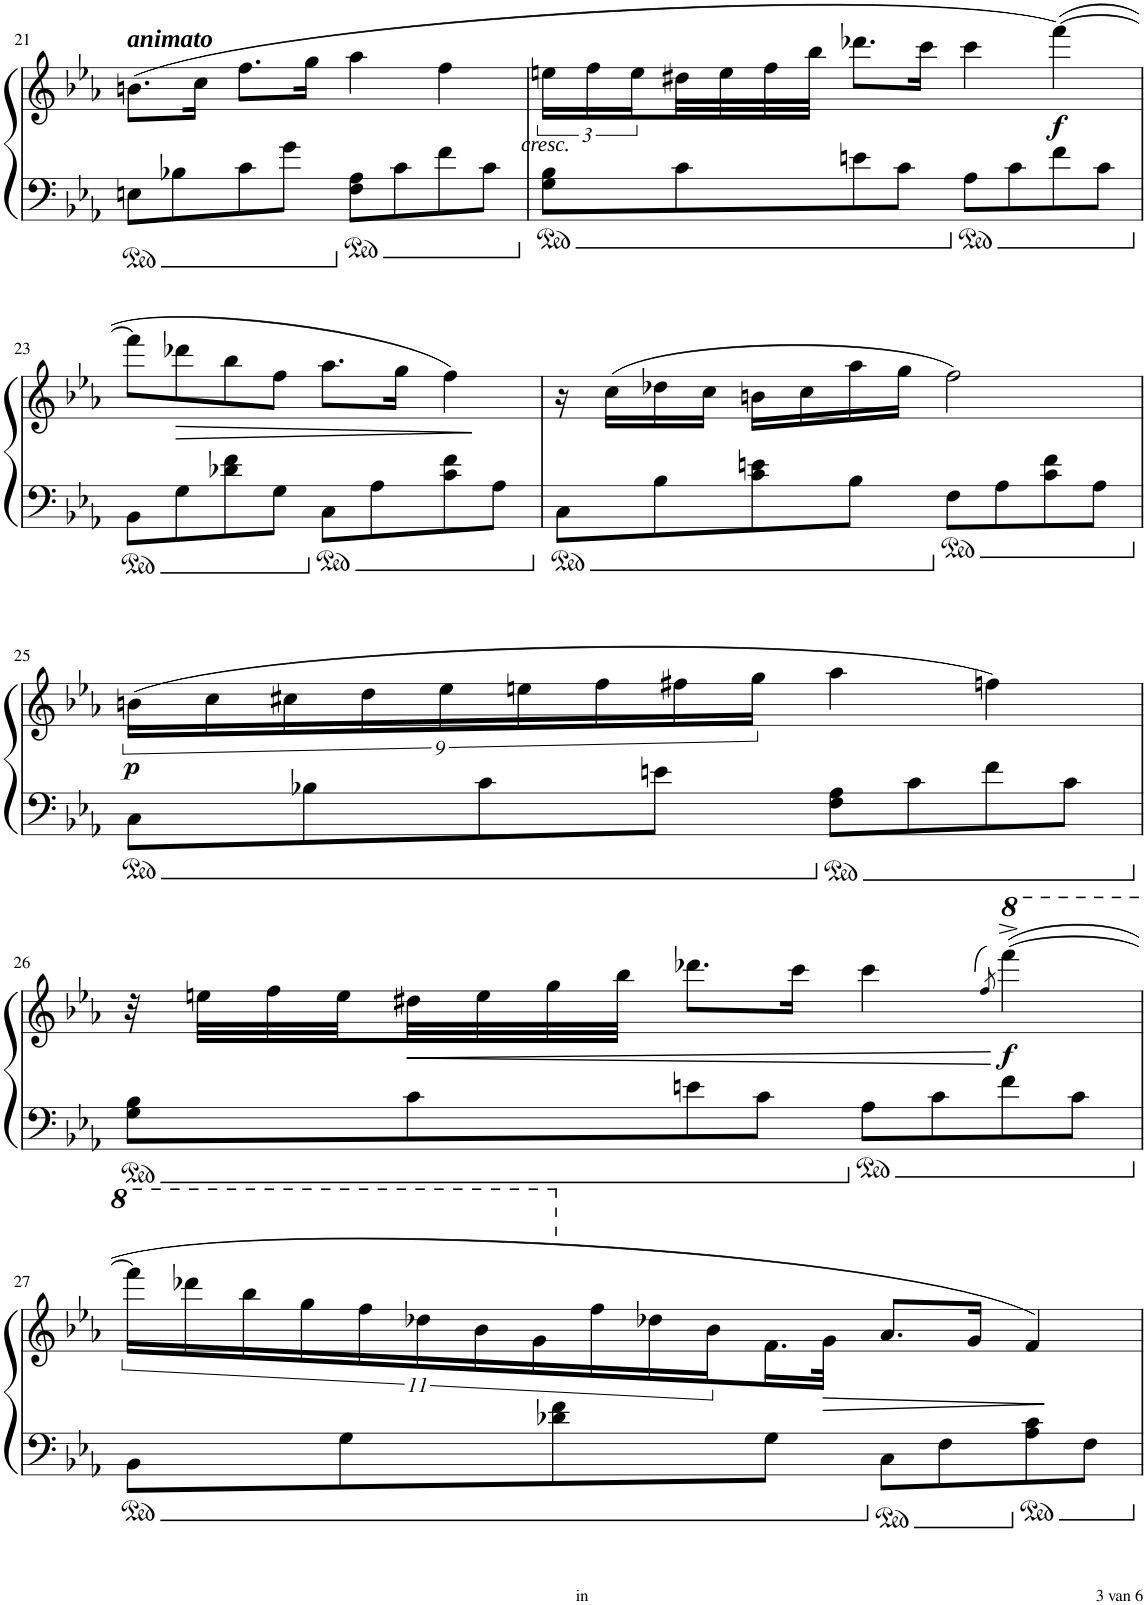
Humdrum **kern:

**kern	**kern	**dynam
*part1	*part1	*part1
*staff2	*staff1	*staff1/2
*I"Piano	*	*
*I'Pno	*	*
!!LO:PB:g=z
*clefF4	*clefG2	*
*k[b-e-a-]	*k[b-e-a-]	*
*M4/4	*M4/4	*
=21	=21	=21
!	!LO:TX:a:Bi:t=animato	!
8En\L	(8.bn\L	.
8B-X\	.	.
.	16cc\Jk	.
8c\	8.ff\L	.
8g\J	.	.
.	16gg\Jk	.
8F\ 8A-\L	4aa-\	.
8c\	.	.
8f\	4ff\	.
8c\J	.	.
=22	=22	=22
!	!	!LO:DY:b
8G\ 8B-\L	24een\LL	other-dynamics
.	24ff\	.
.	24ee\	.
8c\	32dd#X\L	.
.	32ee\	.
.	32ff\	.
.	32bb-\JJJ	.
8en\	8.ddd-X\L	.
8c\J	.	.
.	16ccc\Jk	.
8A-\L	4ccc\	.
8c\	.	.
!	!	!LO:DY:b
8f\	([4fff\)	f
8c\J	.	.
!!LO:LB:g=z
=23	=23	=23
8BB-\L	8fff\L]	.
!	!	!LO:HP:b
8G\	8ddd-X\	>
8d-X\ 8f\	8bb-\	.
8G\J	8ff\J	.
8C\L	8.aa-\L	.
8A-\	.	.
.	16gg\Jk	.
8c\ 8f\	4ff\)	]
8A-\J	.	.
=24	=24	=24
8C\L	16r	.
.	(16cc\LL	.
8B-\	16dd-X\	.
.	16cc\JJ	.
8c\ 8en\	16bn\LL	.
.	16cc\	.
8B-\J	16aa-\	.
.	16gg\JJ	.
8F\L	2ff\)	.
8A-\	.	.
8c\ 8f\	.	.
8A-\J	.	.
!!LO:LB:g=z
=25	=25	=25
!	!	!LO:DY:b
8C\L	(18bn\LL	p
.	18cc\	.
.	18cc#X\	.
8B-X\	.	.
.	18dd\	.
.	18ee-\	.
8c\	.	.
.	18een\	.
.	18ff\	.
8en\J	.	.
.	18ff#X\	.
.	18gg\JJ	.
8F\ 8A-\L	4aa-\	.
8c\	.	.
8f\	4ffn\)	.
8c\J	.	.
!!LO:LB:g=z
=26	=26	=26
8G\ 8B-\L	32r	.
.	32een\LLL	.
.	32ff\	.
.	32ee\	.
!	!	!LO:HP:b
8c\	32dd#X\	<
.	32ee\	.
.	32gg\	.
.	32bb-\JJJ	.
8en\	8.ddd-X\L	.
8c\J	.	.
.	16ccc\Jk	.
8A-\L	4ccc\	.
8c\	.	.
.	(>8qfff/	.
!	!	!LO:DY:n=1:b
8f\	([4ffff^\)	[ f
8c\J	.	.
!!LO:LB:g=z
=27	=27	=27
8BB-\L	88%3ffff\LL]	.
.	88%3dddd-X\	.
.	88%3bbb-\	.
.	88%3ggg\	.
8G\	.	.
.	88%3fff\	.
.	88%3ddd-X\	.
.	88%3bb-\	.
.	88%3gg\	.
8d-X\ 8f\	.	.
.	88%3ff\	.
.	88%3dd-X\	.
.	88%3b-\	.
8G\J	16.f\	.
!	!	!LO:HP:b
.	32g\JJk	>
8C\L	8.a-/L	.
8F\	.	.
.	16g/Jk	.
8A-\ 8c\	4f/)	]
8F\J	.	.
=	=	=
*-	*-	*-
